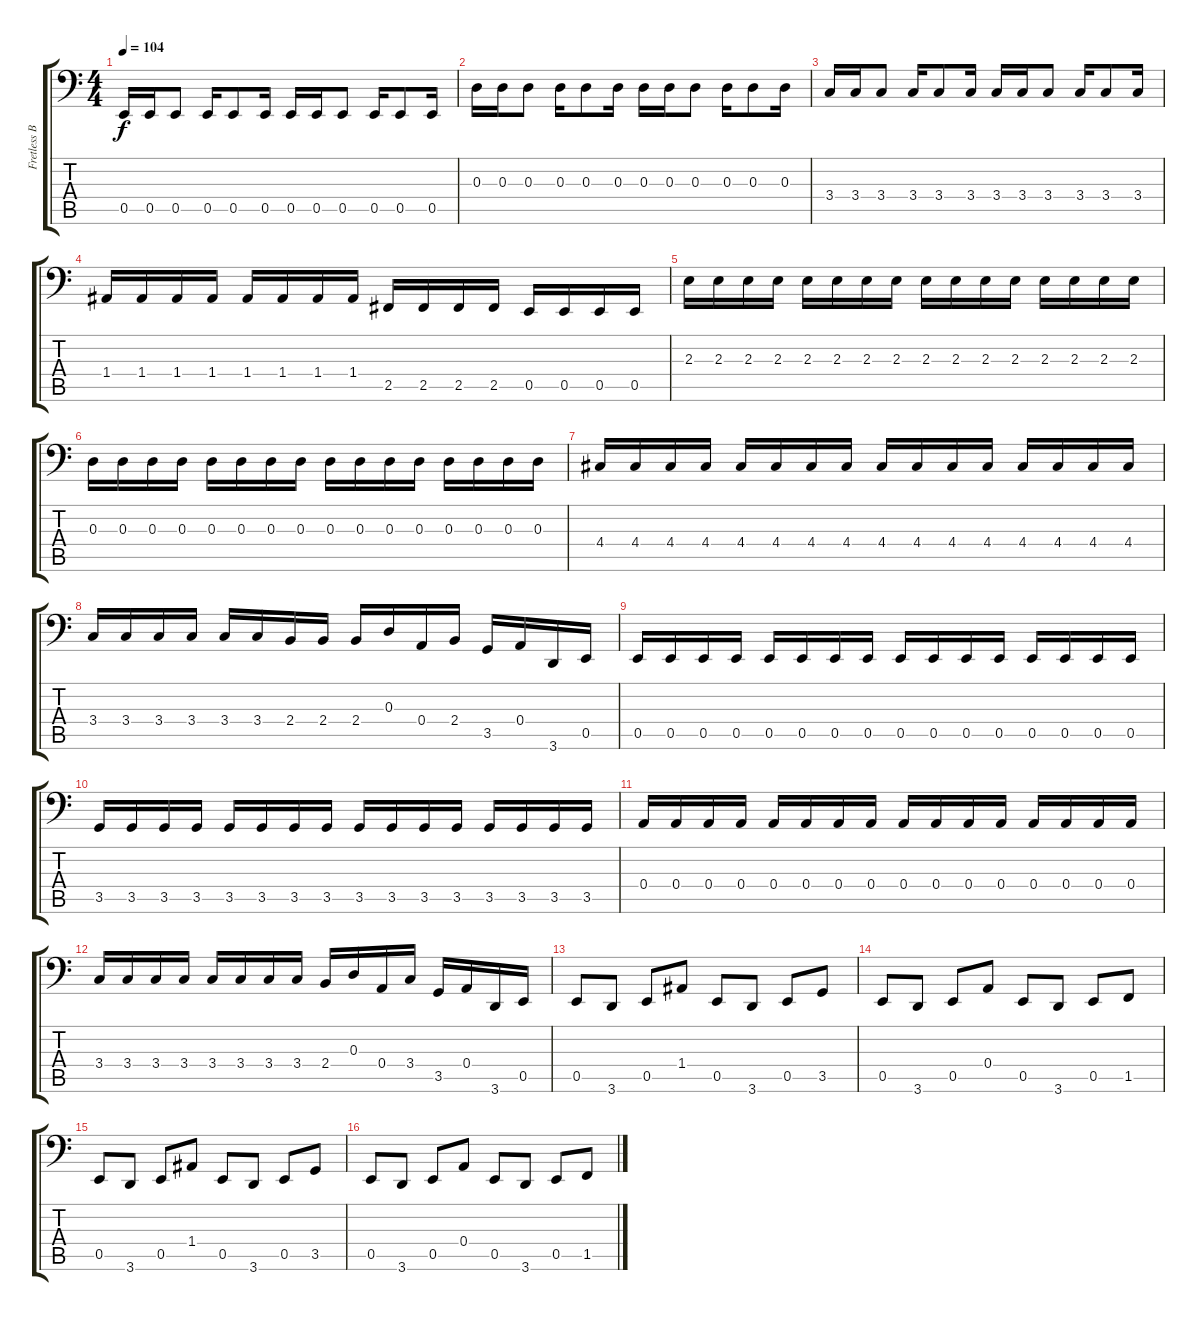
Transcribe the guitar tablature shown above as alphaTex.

\track ("Fretless Bass" "Fretless B") {instrument electricbassfinger}
\staff {score tabs}
\tuning (C3 G2 D2 A1 E1 B0) {hide}
\ts (4 4)
\tempo 104
\clef f4
\ks c
0.5.16{dy f} 0.5.16 0.5.8 0.5.16 0.5.8 0.5.16 0.5.16 0.5.16 0.5.8 0.5.16 0.5.8 0.5.16 |
0.3.16 0.3.16 0.3.8 0.3.16 0.3.8 0.3.16 0.3.16 0.3.16 0.3.8 0.3.16 0.3.8 0.3.16 |
3.4.16 3.4.16 3.4.8 3.4.16 3.4.8 3.4.16 3.4.16 3.4.16 3.4.8 3.4.16 3.4.8 3.4.16 |
1.4.16 1.4.16 1.4.16 1.4.16 1.4.16 1.4.16 1.4.16 1.4.16 2.5.16 2.5.16 2.5.16 2.5.16 0.5.16 0.5.16 0.5.16 0.5.16 |
2.3.16 2.3.16 2.3.16 2.3.16 2.3.16 2.3.16 2.3.16 2.3.16 2.3.16 2.3.16 2.3.16 2.3.16 2.3.16 2.3.16 2.3.16 2.3.16 |
0.3.16 0.3.16 0.3.16 0.3.16 0.3.16 0.3.16 0.3.16 0.3.16 0.3.16 0.3.16 0.3.16 0.3.16 0.3.16 0.3.16 0.3.16 0.3.16 |
4.4.16 4.4.16 4.4.16 4.4.16 4.4.16 4.4.16 4.4.16 4.4.16 4.4.16 4.4.16 4.4.16 4.4.16 4.4.16 4.4.16 4.4.16 4.4.16 |
3.4.16 3.4.16 3.4.16 3.4.16 3.4.16 3.4.16 2.4.16 2.4.16 2.4.16 0.3.16 0.4.16 2.4.16 3.5.16 0.4.16 3.6.16 0.5.16 |
0.5.16 0.5.16 0.5.16 0.5.16 0.5.16 0.5.16 0.5.16 0.5.16 0.5.16 0.5.16 0.5.16 0.5.16 0.5.16 0.5.16 0.5.16 0.5.16 |
3.5.16 3.5.16 3.5.16 3.5.16 3.5.16 3.5.16 3.5.16 3.5.16 3.5.16 3.5.16 3.5.16 3.5.16 3.5.16 3.5.16 3.5.16 3.5.16 |
0.4.16 0.4.16 0.4.16 0.4.16 0.4.16 0.4.16 0.4.16 0.4.16 0.4.16 0.4.16 0.4.16 0.4.16 0.4.16 0.4.16 0.4.16 0.4.16 |
3.4.16 3.4.16 3.4.16 3.4.16 3.4.16 3.4.16 3.4.16 3.4.16 2.4.16 0.3.16 0.4.16 3.4.16 3.5.16 0.4.16 3.6.16 0.5.16 |
0.5.8 3.6.8 0.5.8 1.4.8 0.5.8 3.6.8 0.5.8 3.5.8 |
0.5.8 3.6.8 0.5.8 0.4.8 0.5.8 3.6.8 0.5.8 1.5.8 |
0.5.8 3.6.8 0.5.8 1.4.8 0.5.8 3.6.8 0.5.8 3.5.8 |
0.5.8 3.6.8 0.5.8 0.4.8 0.5.8 3.6.8 0.5.8 1.5.8
